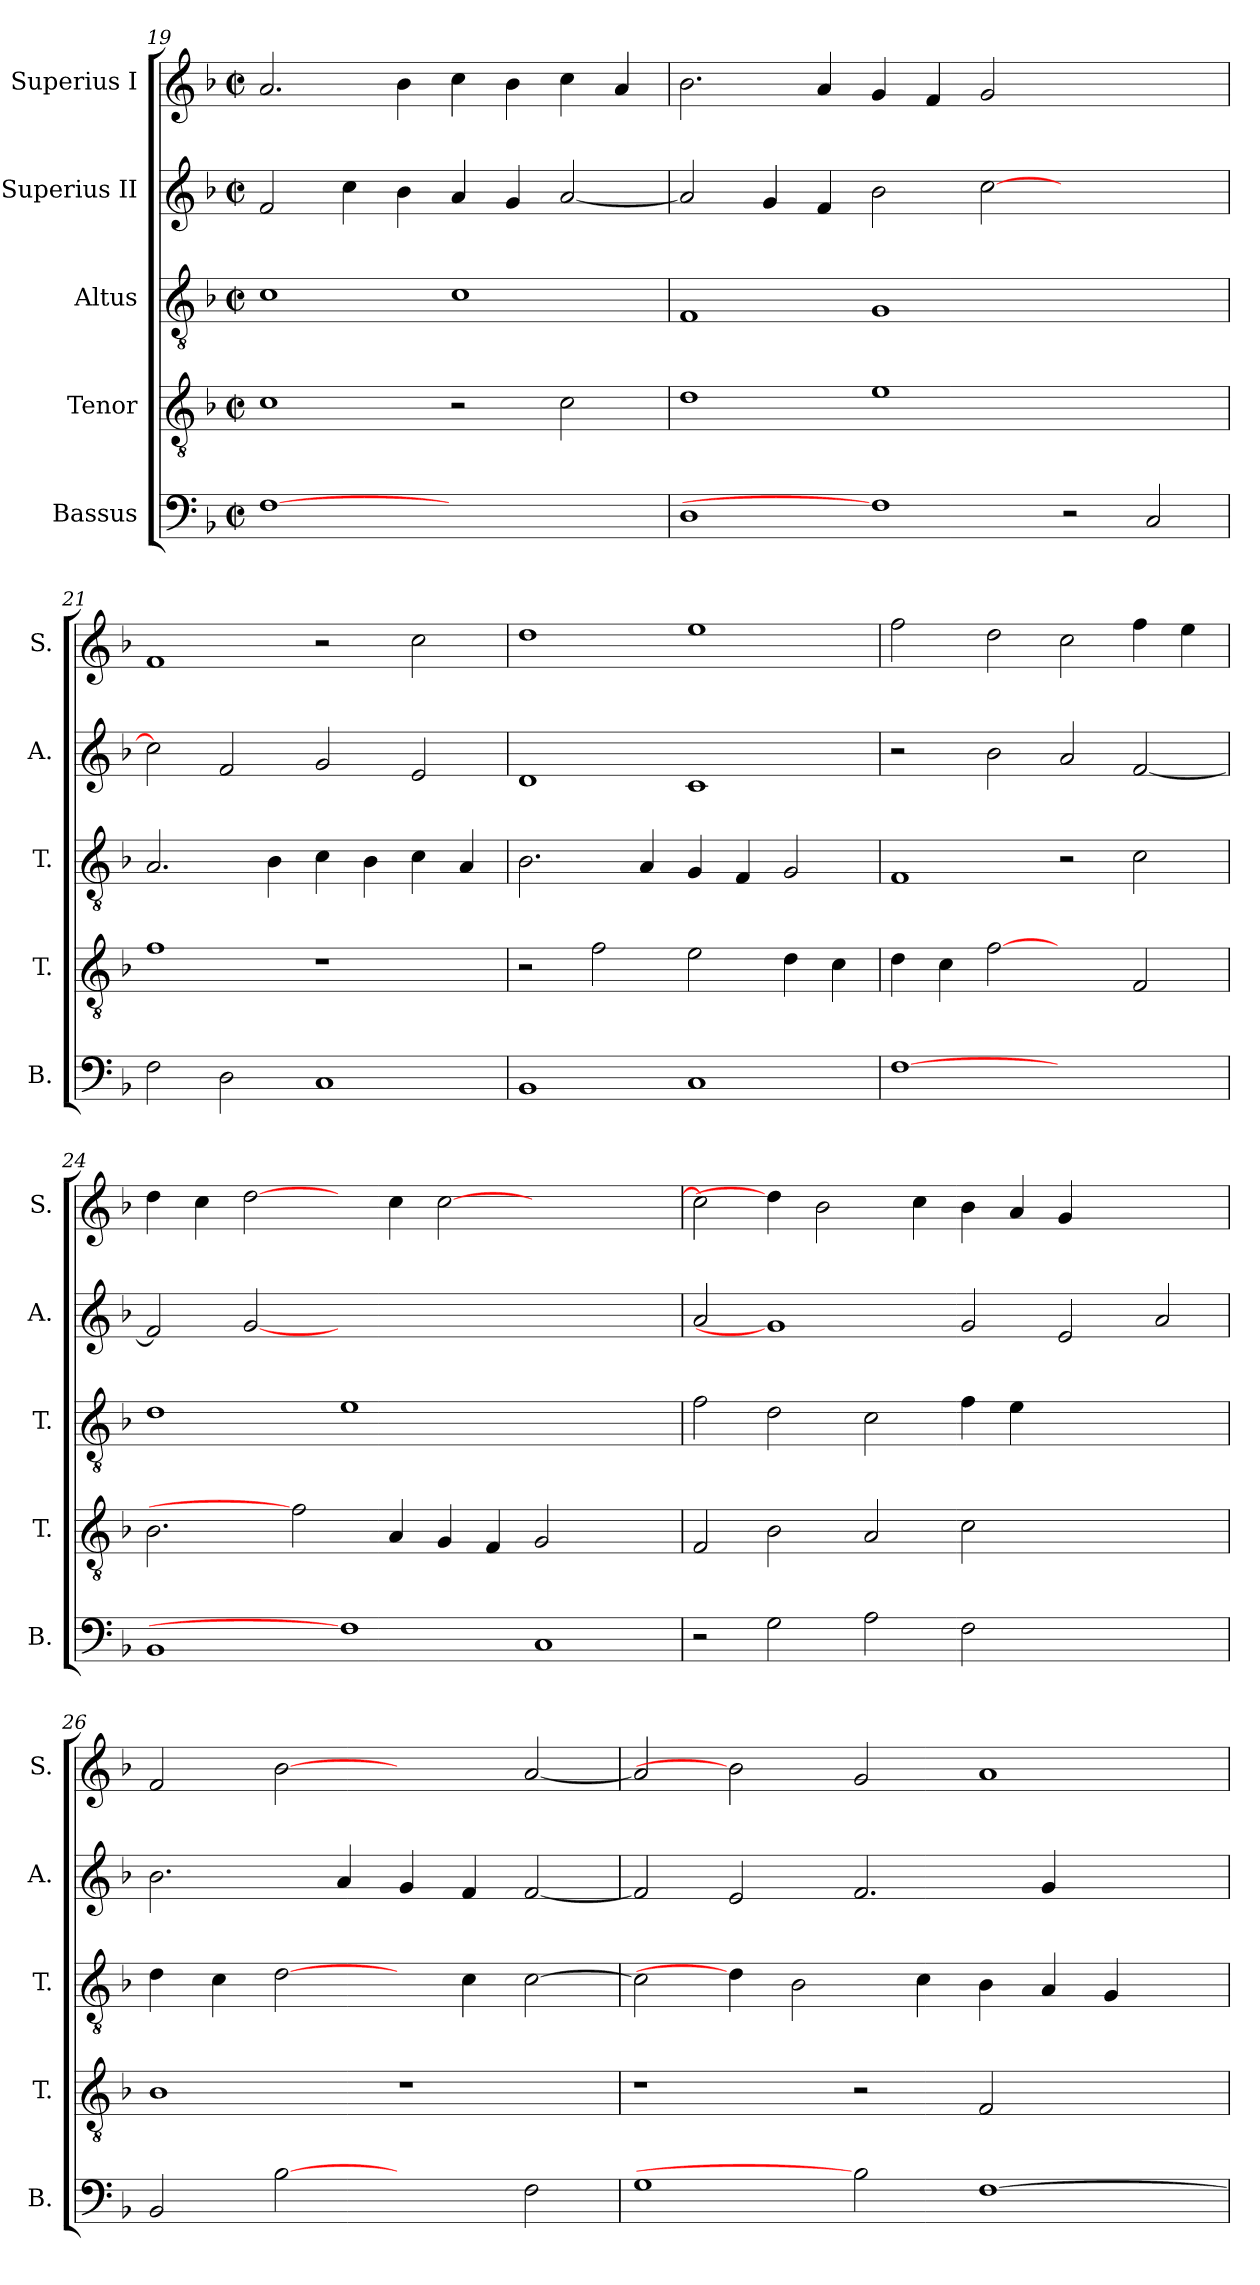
**kern	**kern	**kern	**kern	**kern
*part5	*part4	*part3	*part2	*part1
*staff5	*staff4	*staff3	*staff2	*staff1
*I"Bassus	*I"Tenor	*I"Altus	*I"Superius II	*I"Superius I
*I'B.	*I'T.	*I'T.	*I'A.	*I'S.
*clefF4	*clefGv2	*clefGv2	*clefG2	*clefG2
*	*ITrd7c12	*ITrd7c12	*	*
*k[b-]	*k[b-]	*k[b-]	*k[b-]	*k[b-]
*F:	*F:	*F:	*F:	*F:
*M2/2	*M2/2	*M2/2	*M2/2	*M2/2
*met(c|)	*met(c|)	*met(c|)	*met(c|)	*met(c|)
=19	=19	=19	=19	=19
[1Fi	1Ci	1Ci	2fi/	2.ai/
.	.	.	4cci\	.
.	.	.	4b-i\	4b-i\
1ryy	2r	1Ci	4ai/	4cci\
.	.	.	4gi/	4b-i\
.	2Ci\	.	[<2ai/	4cci\
.	.	.	.	4ai/
=20	=20	=20	=20	=20
1Di	1Di	1FFi	2ai/]	2.b-i\
.	.	.	4gi/	.
.	.	.	4fi/	4ai/
1Fi]	1Ei	1GGi	2b-i\	4gi/
.	.	.	.	4fi/
.	.	.	[>2cci\	2gi/
2r	1ryy	1ryy	1ryy	1ryy
2Ci/	.	.	.	.
!!LO:PB:g=z
=21	=21	=21	=21	=21
2Fi\	1Fi	2.AAi/	2cci\]	1fi
2Di\	.	.	2fi/	.
.	.	4BB-i\	.	.
1Ci	1r	4Ci\	2gi/	2r
.	.	4BB-i\	.	.
.	.	4Ci\	2ei/	2cci\
.	.	4AAi/	.	.
=22	=22	=22	=22	=22
1BB-i	2r	2.BB-i\	1di	1ddi
.	2Fi\	.	.	.
.	.	4AAi/	.	.
1Ci	2Ei\	4GGi/	1ci	1eei
.	.	4FFi/	.	.
.	4Di\	2GGi/	.	.
.	4Ci\	.	.	.
=23	=23	=23	=23	=23
[1Fi	4Di\	1FFi	2r	2ffi\
.	4Ci\	.	.	.
.	[2Fi	.	2b-i\	2ddi\
1ryy	2ryy	2r	2ai/	2cci\
.	2FFi/	2Ci\	[<2fi/	4ffi\
.	.	.	.	4eei\
=24	=24	=24	=24	=24
1BB-i	2.BB-i\	1Di	2fi/]	4ddi\
.	.	.	.	4cci\
.	.	.	[2gi	[2ddi\
.	2Fi]	.	.	.
1Fi]	.	1Ei	0ryy	4ryy
.	4AAi/	.	.	4cci\
.	4GGi/	.	.	[>2cci\
.	4FFi/	.	.	.
1Ci	2GGi/	1ryy	.	1ryy
.	2ryy	.	.	.
!!LO:LB:g=z
=25	=25	=25	=25	=25
2r	2FFi/	2Fi\	2ai/	2cci\]
2Gi\	2BB-i\	2Di\	1gi]	4ddi\]
.	.	.	.	2b-i\
2Ai\	2AAi/	2Ci\	.	.
.	.	.	.	4cci\
2Fi\	2Ci\	4Fi\	2gi/	4b-i\
.	.	4Ei\	.	4ai/
1ryy	1ryy	1ryy	2ei/	4gi/
.	.	.	.	2.ryy
.	.	.	2ai/	.
=26	=26	=26	=26	=26
2BB-i/	1BB-i	4Di\	2.b-i\	2fi/
.	.	4Ci\	.	.
[2B-i	.	[2Di\	.	[2b-i
.	.	.	4ai/	.
2ryy	1r	4ryy	4gi/	2ryy
.	.	4Ci\	4fi/	.
2Fi\	.	[>2Ci\	[<2fi/	[<2ai/
=27	=27	=27	=27	=27
1Gi	1r	2Ci\]	2fi/]	2ai/]
.	.	4Di\]	2ei/	2b-i]
.	.	2BB-i\	.	.
2B-i]	2r	.	2.fi/	2gi/
.	.	4Ci\	.	.
[>1Fi	2FFi/	4BB-i\	.	1ai
.	.	4AAi/	4gi/	.
.	2ryy	4GGi/	2ryy	.
.	.	4ryy	.	.
=	=	=	=	=
*-	*-	*-	*-	*-
